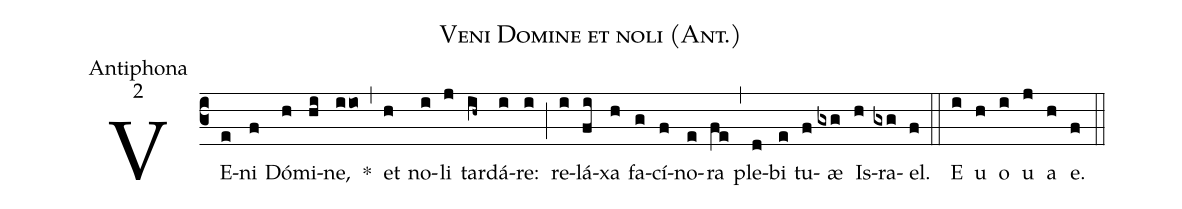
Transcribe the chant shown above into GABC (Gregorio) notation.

name:Veni Domine et noli (Ant.);
office-part:Antiphona;
mode:2;
%%
(c3) VE(e)ni(f) Dó(h)mi(hi)ne,(i!/io) *(,) et(h) no(i)li(j) tar(ih~)dá(i)re:(i) (;) re(i)lá(fi)xa(h) fa(g)cí(f)no(e)ra(fe) (,) ple(d)bi(e) tu(f)æ(gxg) Is(h)ra(gxg)el.(f) (::) E(i) u(h) o(i) u(j) a(h) e.(f) (::)
